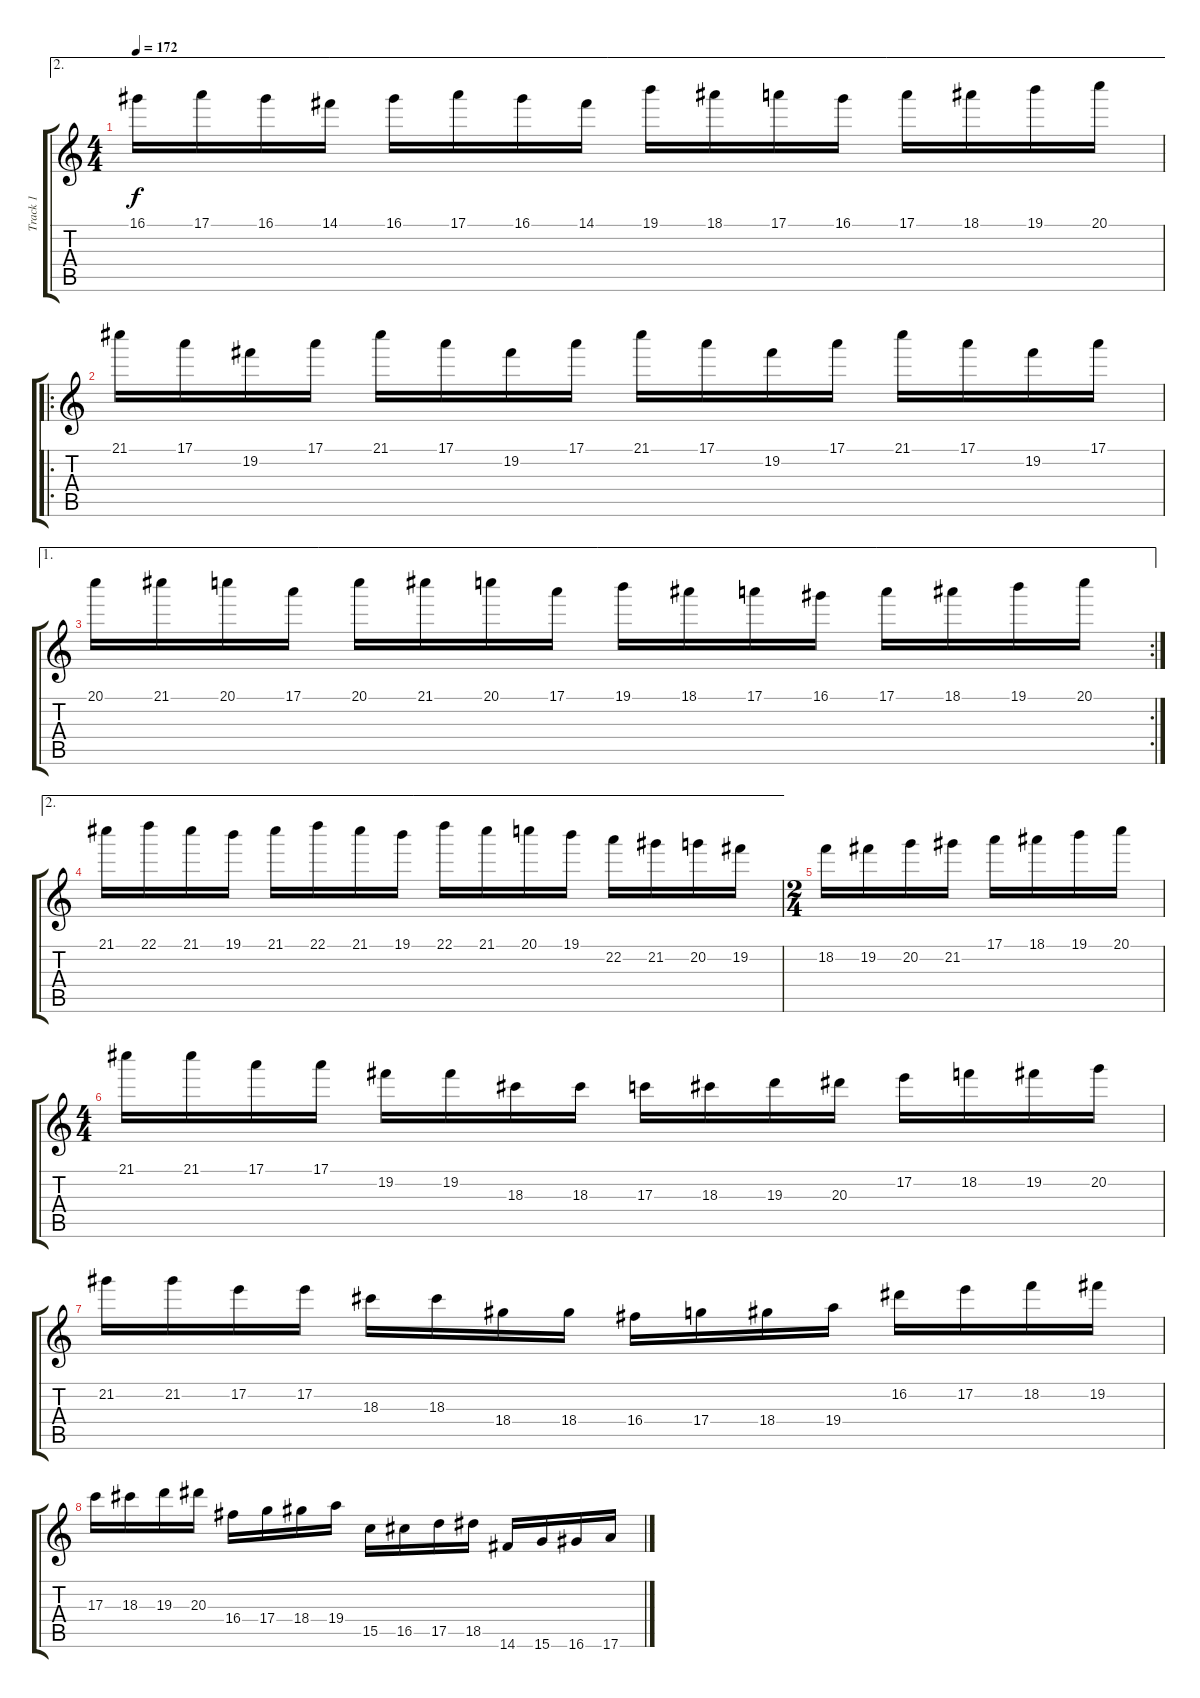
\track ("Track 1" "Track 1") {instrument overdrivenguitar}
\staff {score tabs}
\tuning (E4 B3 G3 D3 A2 E2) {hide}
\ae 2
\ts (4 4)
\tempo 172
\clef g2
\ks c
16.1.16{dy f} 17.1.16 16.1.16 14.1.16 16.1.16 17.1.16 16.1.16 14.1.16 19.1.16 18.1.16 17.1.16 16.1.16 17.1.16 18.1.16 19.1.16 20.1.16 |
\ro
21.1.16 17.1.16 19.2.16 17.1.16 21.1.16 17.1.16 19.2.16 17.1.16 21.1.16 17.1.16 19.2.16 17.1.16 21.1.16 17.1.16 19.2.16 17.1.16 |
\ae 1
\rc 2
20.1.16 21.1.16 20.1.16 17.1.16 20.1.16 21.1.16 20.1.16 17.1.16 19.1.16 18.1.16 17.1.16 16.1.16 17.1.16 18.1.16 19.1.16 20.1.16 |
\ae 2
21.1.16 22.1.16 21.1.16 19.1.16 21.1.16 22.1.16 21.1.16 19.1.16 22.1.16 21.1.16 20.1.16 19.1.16 22.2.16 21.2.16 20.2.16 19.2.16 |
\ts (2 4)
18.2.16 19.2.16 20.2.16 21.2.16 17.1.16 18.1.16 19.1.16 20.1.16 |
\ts (4 4)
21.1.16 21.1.16 17.1.16 17.1.16 19.2.16 19.2.16 18.3.16 18.3.16 17.3.16 18.3.16 19.3.16 20.3.16 17.2.16 18.2.16 19.2.16 20.2.16 |
21.2.16 21.2.16 17.2.16 17.2.16 18.3.16 18.3.16 18.4.16 18.4.16 16.4.16 17.4.16 18.4.16 19.4.16 16.2.16 17.2.16 18.2.16 19.2.16 |
17.3.16 18.3.16 19.3.16 20.3.16 16.4.16 17.4.16 18.4.16 19.4.16 15.5.16 16.5.16 17.5.16 18.5.16 14.6.16 15.6.16 16.6.16 17.6.16
